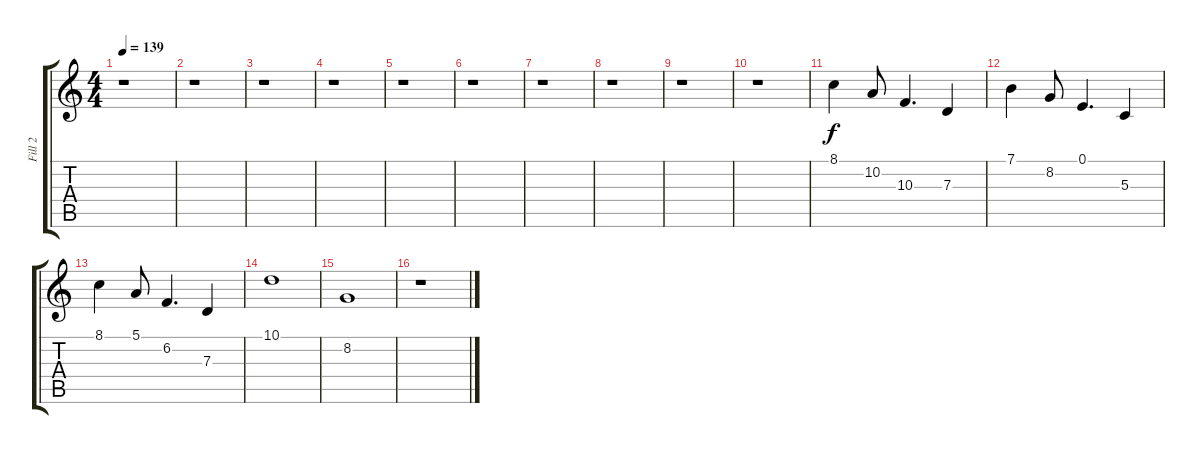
\track ("Fill 2" "Fill 2") {instrument pad6metallic}
\staff {score tabs}
\tuning (E4 B3 G3 D3 A2 E2) {hide}
\ts (4 4)
\tempo 139
\clef g2
\ks c
r.1{dy fff} |
r.1 |
r.1 |
r.1 |
r.1 |
r.1 |
r.1 |
r.1 |
r.1 |
r.1 |
8.1.4{dy f instrument brasssection} 10.2.8 10.3.4{d} 7.3.4 |
7.1.4 8.2.8 0.1.4{d} 5.3.4 |
8.1.4 5.1.8 6.2.4{d} 7.3.4 |
10.1.1 |
8.2.1 |
r.1
